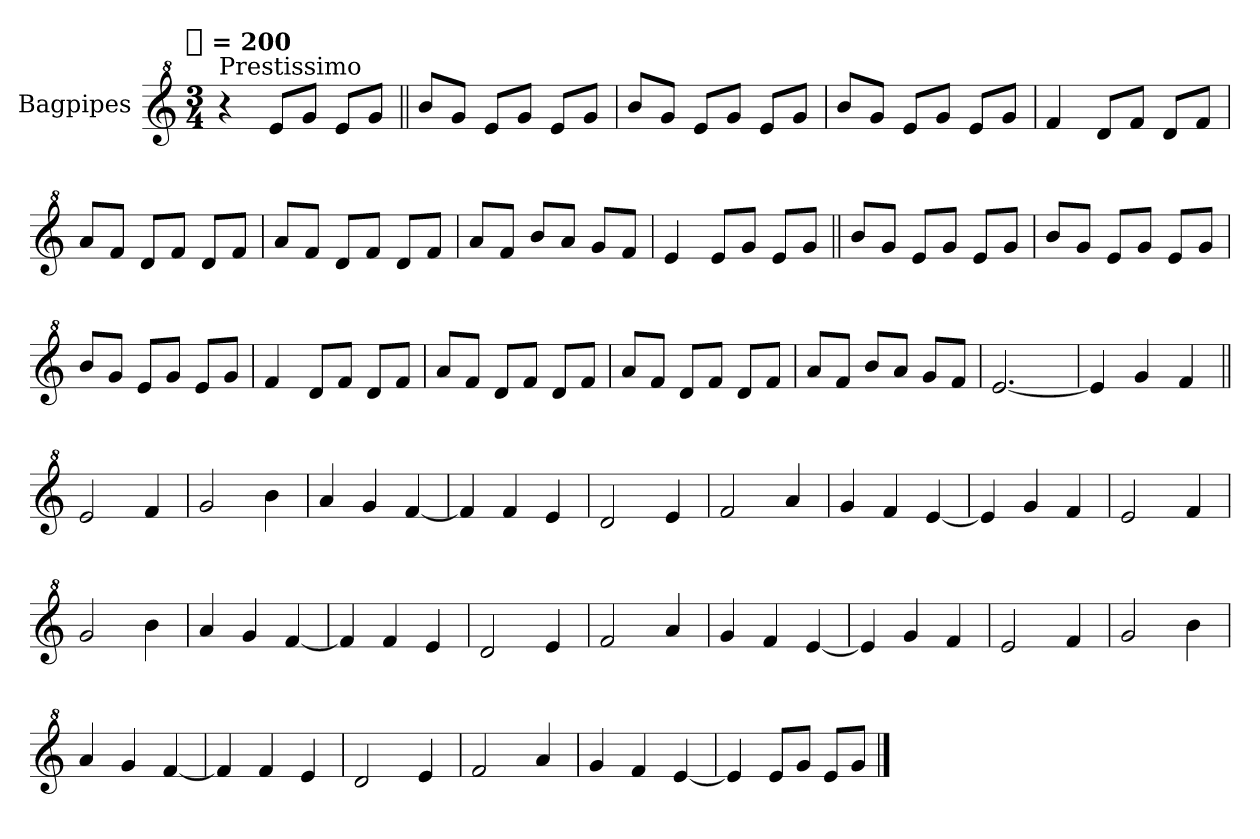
**kern
*part1
*staff1
*I"Bagpipes
*I'Bag
*clefG^2
*k[]
!!LO:TX:omd:t=[quarter] = 200
*M3/4
*MM200
=1
!LO:TX:a:t=Prestissimo
4r
8eeL
8ggJ
8eeL
8ggJ
=||
8bbL
8ggJ
8eeL
8ggJ
8eeL
8ggJ
=
8bbL
8ggJ
8eeL
8ggJ
8eeL
8ggJ
=
8bbL
8ggJ
8eeL
8ggJ
8eeL
8ggJ
=
4ff
8ddL
8ffJ
8ddL
8ffJ
=
8aaL
8ffJ
8ddL
8ffJ
8ddL
8ffJ
=
8aaL
8ffJ
8ddL
8ffJ
8ddL
8ffJ
=
8aaL
8ffJ
8bbL
8aaJ
8ggL
8ffJ
=
4ee
8eeL
8ggJ
8eeL
8ggJ
=||
8bbL
8ggJ
8eeL
8ggJ
8eeL
8ggJ
=
8bbL
8ggJ
8eeL
8ggJ
8eeL
8ggJ
=
8bbL
8ggJ
8eeL
8ggJ
8eeL
8ggJ
=
4ff
8ddL
8ffJ
8ddL
8ffJ
=
8aaL
8ffJ
8ddL
8ffJ
8ddL
8ffJ
=
8aaL
8ffJ
8ddL
8ffJ
8ddL
8ffJ
=
8aaL
8ffJ
8bbL
8aaJ
8ggL
8ffJ
=
[2.ee
=
4ee]
4gg
4ff
=||
2ee
4ff
=
2gg
4bb
=
4aa
4gg
[4ff
=
4ff]
4ff
4ee
=
2dd
4ee
=
2ff
4aa
=
4gg
4ff
[4ee
=
4ee]
4gg
4ff
=
2ee
4ff
=
2gg
4bb
=
4aa
4gg
[4ff
=
4ff]
4ff
4ee
=
2dd
4ee
=
2ff
4aa
=
4gg
4ff
[4ee
=
4ee]
4gg
4ff
=
2ee
4ff
=
2gg
4bb
=
4aa
4gg
[4ff
=
4ff]
4ff
4ee
=
2dd
4ee
=
2ff
4aa
=
4gg
4ff
[4ee
=
4ee]
8eeL
8ggJ
8eeL
8ggJ
==
*-
